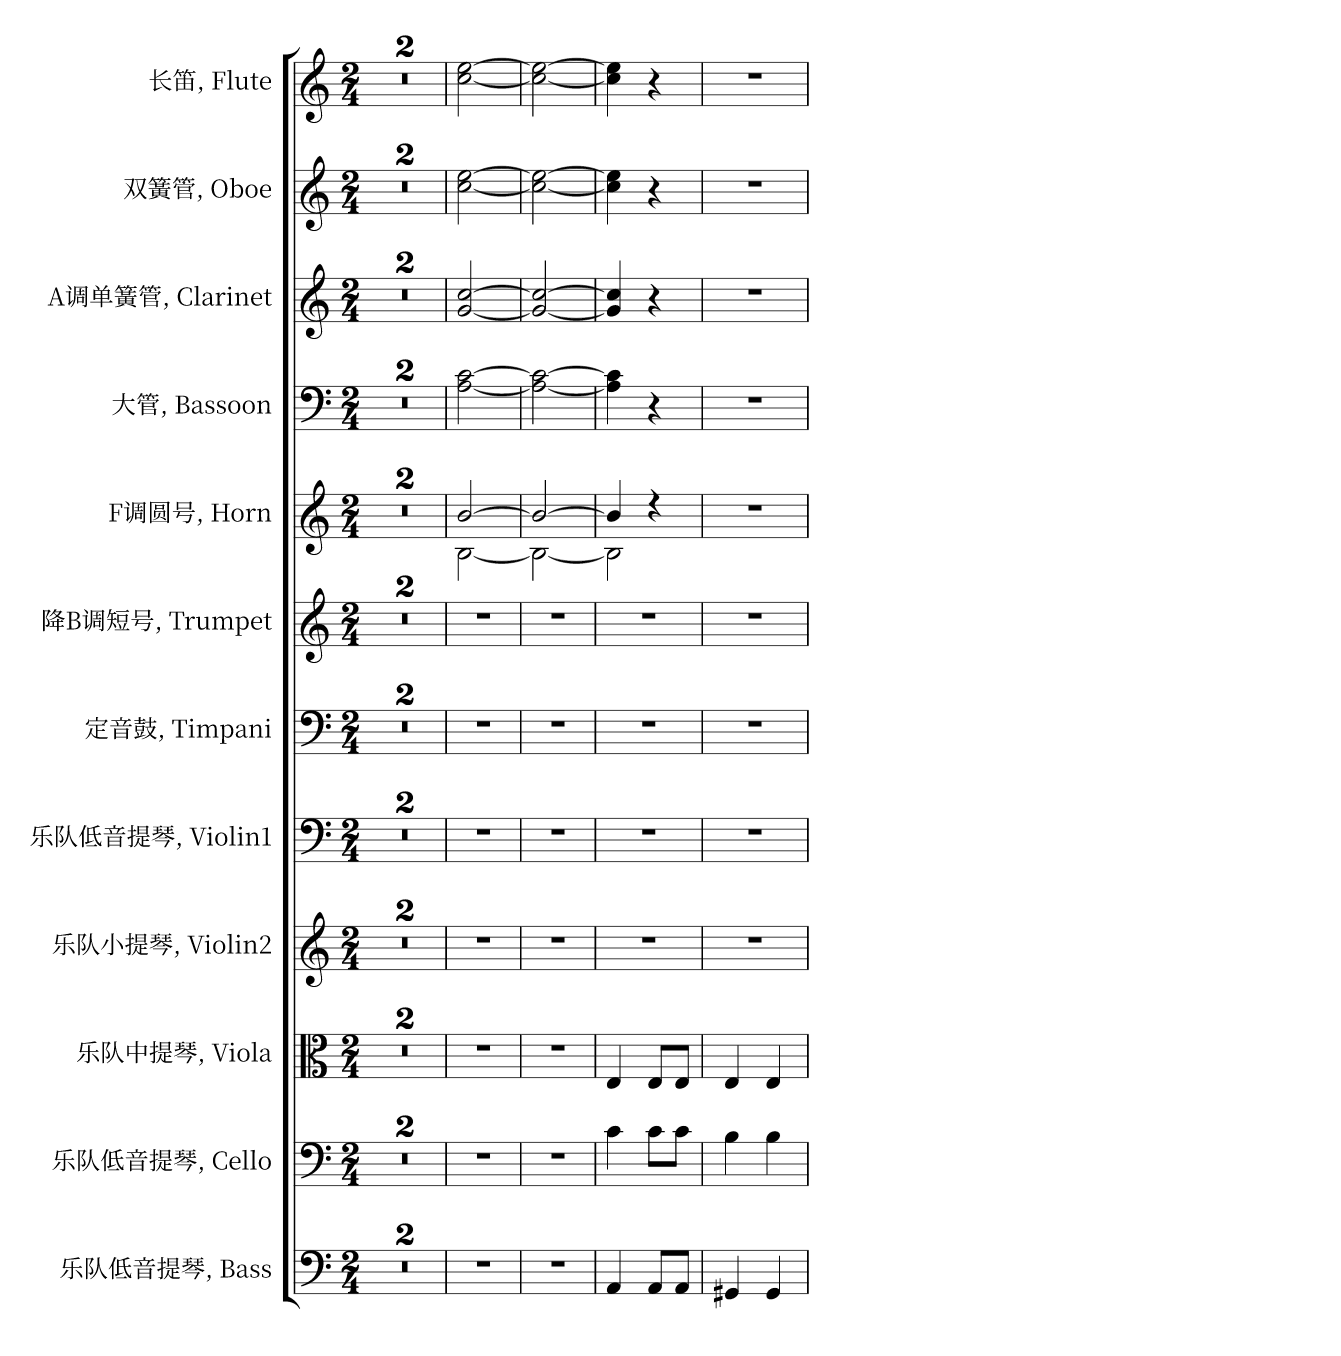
**kern	**kern	**kern	**kern	**kern	**kern	**kern	**kern	**kern	**kern	**kern	**kern
*part12	*part11	*part10	*part9	*part8	*part7	*part6	*part5	*part4	*part3	*part2	*part1
*staff12	*staff11	*staff10	*staff9	*staff8	*staff7	*staff6	*staff5	*staff4	*staff3	*staff2	*staff1
*I"乐队低音提琴, Bass	*I"乐队低音提琴, Cello	*I"乐队中提琴, Viola	*I"乐队小提琴, Violin2	*I"乐队低音提琴, Violin1	*I"定音鼓, Timpani	*I"降B调短号, Trumpet	*I"F调圆号, Horn	*I"大管, Bassoon	*I"A调单簧管, Clarinet	*I"双簧管, Oboe	*I"长笛, Flute
*	*	*	*	*	*I'Timp.	*	*I'F Hn.	*I'Bsn.	*I'A Cl.	*I'Ob.	*I'Fl.
*clefF4	*clefF4	*clefC3	*clefG2	*clefF4	*clefF4	*clefG2	*clefG2	*clefF4	*clefG2	*clefG2	*clefG2
*ITrd7c12	*ITrd7c12	*	*	*ITrd7c12	*	*ITrd1c2	*ITrd4c7	*	*ITrd2c3	*	*
*k[]	*k[]	*k[]	*k[]	*k[]	*k[]	*k[b-e-]	*k[b-]	*k[]	*k[f#c#g#]	*k[]	*k[]
*M2/4	*M2/4	*M2/4	*M2/4	*M2/4	*M2/4	*M2/4	*M2/4	*M2/4	*M2/4	*M2/4	*M2/4
*MM56	*MM56	*MM56	*MM56	*MM56	*MM56	*MM56	*MM56	*MM56	*MM56	*MM56	*MM56
=1	=1	=1	=1	=1	=1	=1	=1	=1	=1	=1	=1
2r	2r	2r	2r	2r	2r	2r	2r	2r	2r	2r	2r
=2	=2	=2	=2	=2	=2	=2	=2	=2	=2	=2	=2
2r	2r	2r	2r	2r	2r	2r	2r	2r	2r	2r	2r
=3	=3	=3	=3	=3	=3	=3	=3	=3	=3	=3	=3
*	*	*	*	*	*	*	*^	*	*	*	*
2r	2r	2r	2r	2r	2r	2r	[2e/	[2E\	[2A\ [2c\	[2e/ [2a/	[2cc\ [2ee\	[2cc\ [2ee\
=4	=4	=4	=4	=4	=4	=4	=4	=4	=4	=4	=4	=4
2r	2r	2r	2r	2r	2r	2r	2e/_	2E\_	2A\_ 2c\_	2e/_ 2a/_	2cc\_ 2ee\_	2cc\_ 2ee\_
=5	=5	=5	=5	=5	=5	=5	=5	=5	=5	=5	=5	=5
4AAA/	4C\	4E/	2r	2r	2r	2r	4e/]	2E\]	4A\] 4c\]	4e/] 4a/]	4cc\] 4ee\]	4cc\] 4ee\]
8AAA/L	8C\L	8E/L	.	.	.	.	4r	.	4r	4r	4r	4r
8AAA/J	8C\J	8E/J	.	.	.	.	.	.	.	.	.	.
*	*	*	*	*	*	*	*v	*v	*	*	*	*
=6	=6	=6	=6	=6	=6	=6	=6	=6	=6	=6	=6
4GGG#X/	4BB\	4E/	2r	2r	2r	2r	2r	2r	2r	2r	2r
4GGG#/	4BB\	4E/	.	.	.	.	.	.	.	.	.
=	=	=	=	=	=	=	=	=	=	=	=
*-	*-	*-	*-	*-	*-	*-	*-	*-	*-	*-	*-
